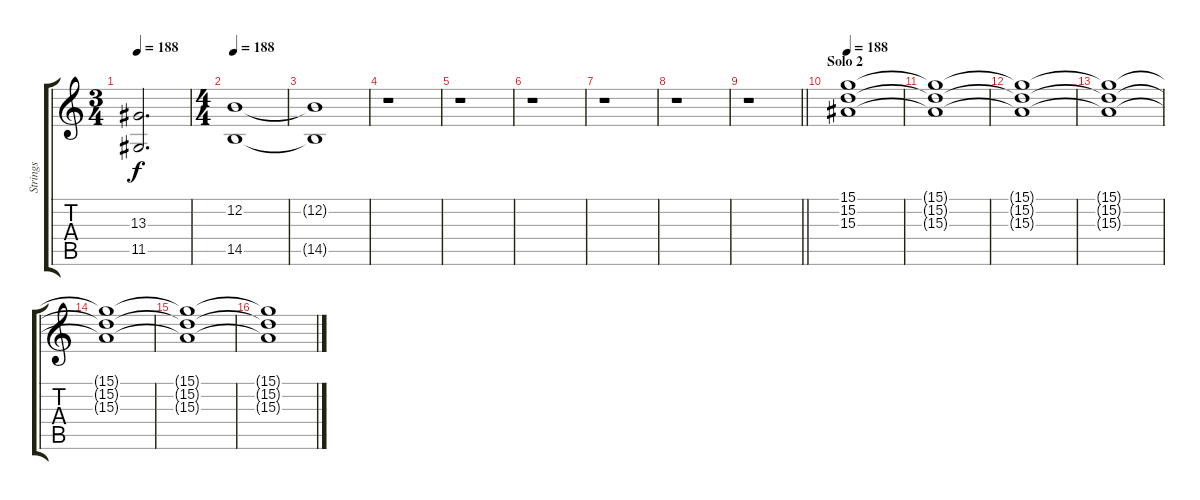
\track ("Strings" "Strings") {instrument stringensemble1}
\staff {score tabs}
\tuning (E4 B3 G3 D3 A2 E2) {hide}
\ts (3 4)
\tempo 188
\clef g2
\ks c
(13.3 11.5).2{d dy f} |
\ts (4 4)
\tempo 188
(12.2 14.5).1{volume 12} |
(12.2{t} 14.5{t}).1 |
r.1 |
r.1 |
r.1 |
r.1 |
r.1 |
\barLineRight lightlight
r.1 |
\section ("" "Solo 2")
\tempo 188
(15.1 15.2 15.3).1{volume 7 instrument churchorgan} |
(15.1{t} 15.2{t} 15.3{t}).1 |
(15.1{t} 15.2{t} 15.3{t}).1 |
(15.1{t} 15.2{t} 15.3{t}).1 |
(15.1{t} 15.2{t} 15.3{t}).1 |
(15.1{t} 15.2{t} 15.3{t}).1 |
(15.1{t} 15.2{t} 15.3{t}).1
